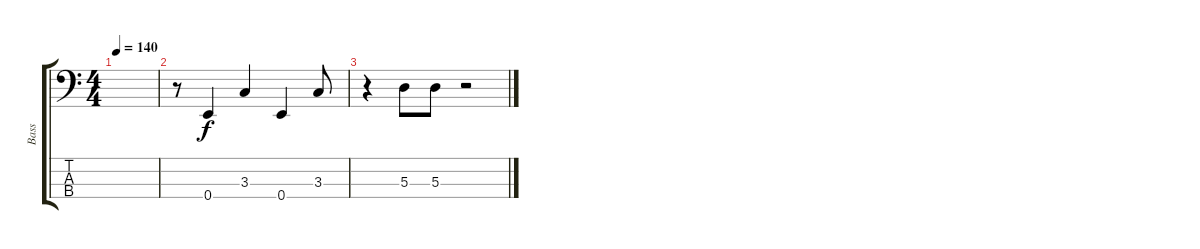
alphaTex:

\track ("Bass" "Bass") {instrument electricbassfinger}
\staff {score tabs}
\tuning (G2 D2 A1 E1) {hide}
\ts (4 4)
\tempo 140
\clef f4
\ks c
|
r.8 0.4.4 3.3.4 0.4.4 3.3.8 |
r.4 5.3.8 5.3.8 r.2
